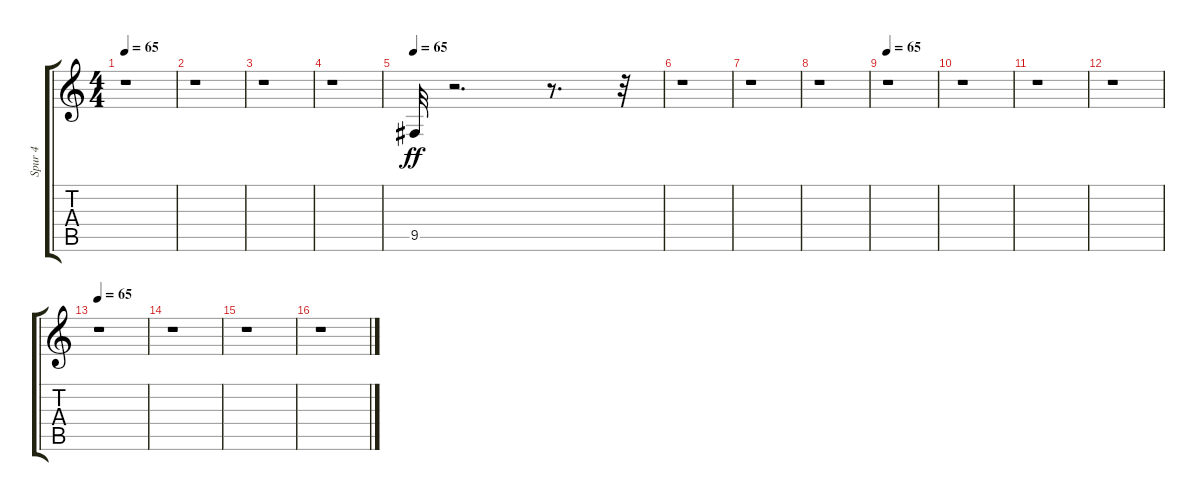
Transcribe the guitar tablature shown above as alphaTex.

\track ("Spur 4" "Spur 4") {instrument stringensemble2}
\staff {score tabs}
\tuning (E4 B3 G3 D3 A2 E2) {hide}
\ts (4 4)
\tempo 65
\clef g2
\ks c
r.1{dy ff instrument stringensemble2} |
r.1 |
r.1 |
r.1 |
\tempo 65
9.5.32{instrument stringensemble2} r.2{d} r.8{d} r.32 |
r.1 |
r.1 |
r.1 |
\tempo 65
r.1 |
r.1 |
r.1 |
r.1 |
\tempo 65
r.1 |
r.1 |
r.1 |
r.1
